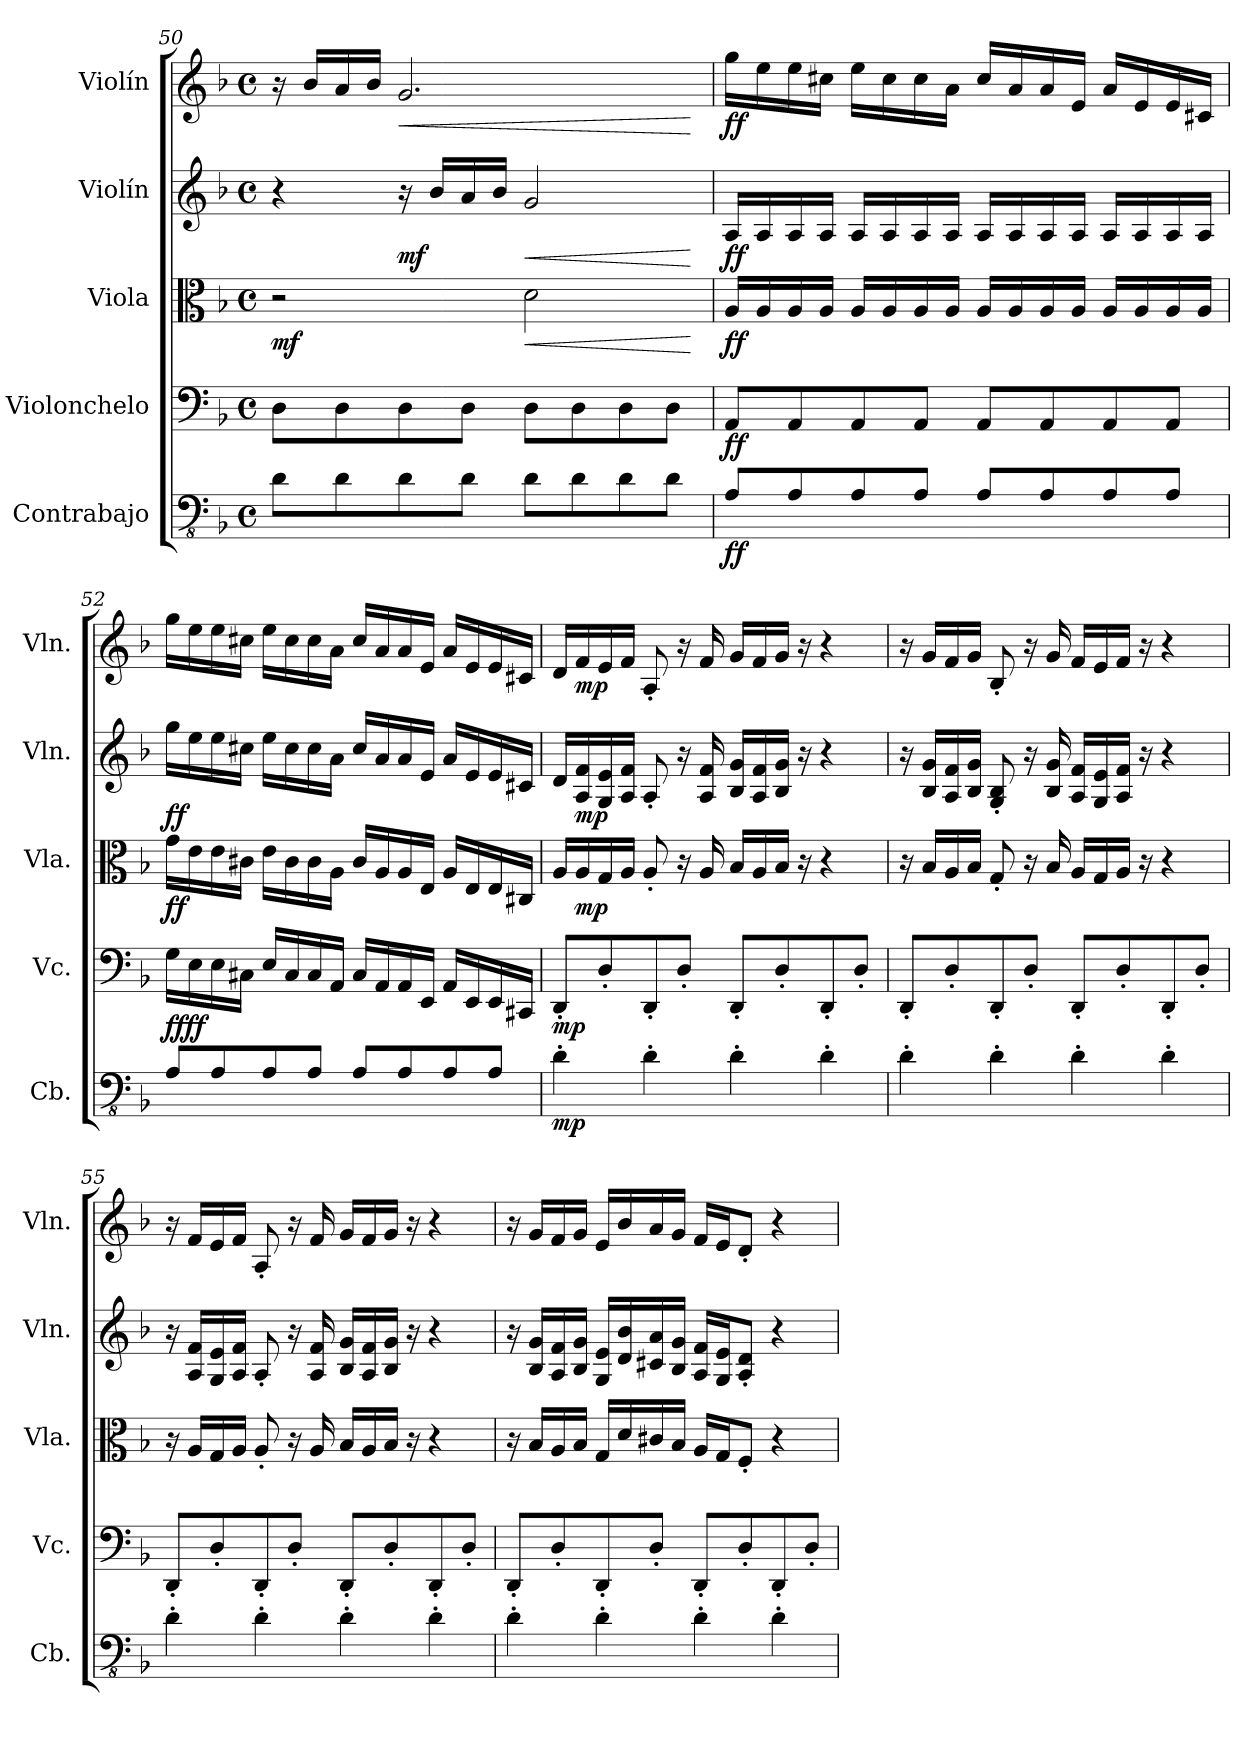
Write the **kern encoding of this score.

**kern	**dynam	**kern	**dynam	**kern	**dynam	**kern	**dynam	**kern	**dynam
*part5	*part5	*part4	*part4	*part3	*part3	*part2	*part2	*part1	*part1
*staff5	*staff5	*staff4	*staff4	*staff3	*staff3	*staff2	*staff2	*staff1	*staff1
*I"Contrabajo	*	*I"Violonchelo	*	*I"Viola	*	*I"Violín	*	*I"Violín	*
*I'Cb.	*	*I'Vc.	*	*I'Vla.	*	*I'Vln.	*	*I'Vln.	*
*clefFv4	*	*clefF4	*	*clefC3	*	*clefG2	*	*clefG2	*
*ITrd7c12	*	*	*	*	*	*	*	*	*
*k[b-]	*	*k[b-]	*	*k[b-]	*	*k[b-]	*	*k[b-]	*
*M4/4	*	*M4/4	*	*M4/4	*	*M4/4	*	*M4/4	*
*met(c)	*	*met(c)	*	*met(c)	*	*met(c)	*	*met(c)	*
=50	=50	=50	=50	=50	=50	=50	=50	=50	=50
!	!	!	!	!	!LO:DY:b	!	!	!	!
8DD\L	.	8D\L	.	2r	mf	4r	.	16r	.
.	.	.	.	.	.	.	.	16b-/LL	.
8DD\	.	8D\	.	.	.	.	.	16a/	.
.	.	.	.	.	.	.	.	16b-/JJ	.
!	!	!	!	!	!	!	!LO:DY:b	!	!LO:HP:b
8DD\	.	8D\	.	.	.	16r	mf	2.g/	<
.	.	.	.	.	.	16b-/LL	.	.	.
8DD\J	.	8D\J	.	.	.	16a/	.	.	.
.	.	.	.	.	.	16b-/JJ	.	.	.
!	!	!	!	!	!LO:HP:b	!	!LO:HP:b	!	!
8DD\L	.	8D\L	.	2d\	<	2g/	<	.	.
8DD\	.	8D\	.	.	.	.	.	.	.
8DD\	.	8D\	.	.	.	.	.	.	.
8DD\J	.	8D\J	.	.	.	.	.	.	.
.	.	.	.	.	[	.	[	.	[
=51	=51	=51	=51	=51	=51	=51	=51	=51	=51
!	!LO:DY:b	!	!LO:DY:b	!	!LO:DY:b	!	!LO:DY:b	!	!LO:DY:b
8AAA/L	ff	8AA/L	ff	16A/LL	ff	16A/LL	ff	16gg\LL	ff
.	.	.	.	16A/	.	16A/	.	16ee\	.
8AAA/	.	8AA/	.	16A/	.	16A/	.	16ee\	.
.	.	.	.	16A/JJ	.	16A/JJ	.	16cc#X\JJ	.
8AAA/	.	8AA/	.	16A/LL	.	16A/LL	.	16ee\LL	.
.	.	.	.	16A/	.	16A/	.	16cc#\	.
8AAA/J	.	8AA/J	.	16A/	.	16A/	.	16cc#\	.
.	.	.	.	16A/JJ	.	16A/JJ	.	16a\JJ	.
8AAA/L	.	8AA/L	.	16A/LL	.	16A/LL	.	16cc#/LL	.
.	.	.	.	16A/	.	16A/	.	16a/	.
8AAA/	.	8AA/	.	16A/	.	16A/	.	16a/	.
.	.	.	.	16A/JJ	.	16A/JJ	.	16e/JJ	.
8AAA/	.	8AA/	.	16A/LL	.	16A/LL	.	16a/LL	.
.	.	.	.	16A/	.	16A/	.	16e/	.
8AAA/J	.	8AA/J	.	16A/	.	16A/	.	16e/	.
.	.	.	.	16A/JJ	.	16A/JJ	.	16c#X/JJ	.
!!LO:LB:g=z
=52	=52	=52	=52	=52	=52	=52	=52	=52	=52
!	!	!	!LO:DY:b	!	!	!	!	!	!
!	!	!	!LO:DY:n=1:b	!	!LO:DY:b	!	!LO:DY:b	!	!
8AAA/L	.	16G\LL	ff ff	16g\LL	ff	16gg\LL	ff	16gg\LL	.
.	.	16E\	.	16e\	.	16ee\	.	16ee\	.
8AAA/	.	16E\	.	16e\	.	16ee\	.	16ee\	.
.	.	16C#X\JJ	.	16c#X\JJ	.	16cc#X\JJ	.	16cc#X\JJ	.
8AAA/	.	16E/LL	.	16e\LL	.	16ee\LL	.	16ee\LL	.
.	.	16C#/	.	16c#\	.	16cc#\	.	16cc#\	.
8AAA/J	.	16C#/	.	16c#\	.	16cc#\	.	16cc#\	.
.	.	16AA/JJ	.	16A\JJ	.	16a\JJ	.	16a\JJ	.
8AAA/L	.	16C#/LL	.	16c#/LL	.	16cc#/LL	.	16cc#/LL	.
.	.	16AA/	.	16A/	.	16a/	.	16a/	.
8AAA/	.	16AA/	.	16A/	.	16a/	.	16a/	.
.	.	16EE/JJ	.	16E/JJ	.	16e/JJ	.	16e/JJ	.
8AAA/	.	16AA/LL	.	16A/LL	.	16a/LL	.	16a/LL	.
.	.	16EE/	.	16E/	.	16e/	.	16e/	.
8AAA/J	.	16EE/	.	16E/	.	16e/	.	16e/	.
.	.	16CC#X/JJ	.	16C#X/JJ	.	16c#X/JJ	.	16c#X/JJ	.
=53	=53	=53	=53	=53	=53	=53	=53	=53	=53
!	!LO:DY:b	!	!LO:DY:b	!	!	!	!	!	!
4DD'\	mp	8DD'/L	mp	16A/LL	.	16d/LL	.	16d/LL	.
!	!	!	!	!	!LO:DY:b	!	!LO:DY:b	!	!LO:DY:b
.	.	.	.	16A/	mp	16A/ 16f/	mp	16f/	mp
.	.	8D'/	.	16G/	.	16G/ 16e/	.	16e/	.
.	.	.	.	16A/JJ	.	16A/ 16f/JJ	.	16f/JJ	.
4DD'\	.	8DD'/	.	8A'/	.	8A'/	.	8A'/	.
.	.	8D'/J	.	16r	.	16r	.	16r	.
.	.	.	.	16A/	.	16A/ 16f/	.	16f/	.
4DD'\	.	8DD'/L	.	16B-/LL	.	16B-/ 16g/LL	.	16g/LL	.
.	.	.	.	16A/	.	16A/ 16f/	.	16f/	.
.	.	8D'/	.	16B-/JJ	.	16B-/ 16g/JJ	.	16g/JJ	.
.	.	.	.	16r	.	16r	.	16r	.
4DD'\	.	8DD'/	.	4r	.	4r	.	4r	.
.	.	8D'/J	.	.	.	.	.	.	.
=54	=54	=54	=54	=54	=54	=54	=54	=54	=54
4DD'\	.	8DD'/L	.	16r	.	16r	.	16r	.
.	.	.	.	16B-/LL	.	16B-/ 16g/LL	.	16g/LL	.
.	.	8D'/	.	16A/	.	16A/ 16f/	.	16f/	.
.	.	.	.	16B-/JJ	.	16B-/ 16g/JJ	.	16g/JJ	.
4DD'\	.	8DD'/	.	8G'/	.	8G/' 8B-/'	.	8B-'/	.
.	.	8D'/J	.	16r	.	16r	.	16r	.
.	.	.	.	16B-/	.	16B-/ 16g/	.	16g/	.
4DD'\	.	8DD'/L	.	16A/LL	.	16A/ 16f/LL	.	16f/LL	.
.	.	.	.	16G/	.	16G/ 16e/	.	16e/	.
.	.	8D'/	.	16A/JJ	.	16A/ 16f/JJ	.	16f/JJ	.
.	.	.	.	16r	.	16r	.	16r	.
4DD'\	.	8DD'/	.	4r	.	4r	.	4r	.
.	.	8D'/J	.	.	.	.	.	.	.
!!LO:LB:g=z
=55	=55	=55	=55	=55	=55	=55	=55	=55	=55
4DD'\	.	8DD'/L	.	16r	.	16r	.	16r	.
.	.	.	.	16A/LL	.	16A/ 16f/LL	.	16f/LL	.
.	.	8D'/	.	16G/	.	16G/ 16e/	.	16e/	.
.	.	.	.	16A/JJ	.	16A/ 16f/JJ	.	16f/JJ	.
4DD'\	.	8DD'/	.	8A'/	.	8A'/	.	8A'/	.
.	.	8D'/J	.	16r	.	16r	.	16r	.
.	.	.	.	16A/	.	16A/ 16f/	.	16f/	.
4DD'\	.	8DD'/L	.	16B-/LL	.	16B-/ 16g/LL	.	16g/LL	.
.	.	.	.	16A/	.	16A/ 16f/	.	16f/	.
.	.	8D'/	.	16B-/JJ	.	16B-/ 16g/JJ	.	16g/JJ	.
.	.	.	.	16r	.	16r	.	16r	.
4DD'\	.	8DD'/	.	4r	.	4r	.	4r	.
.	.	8D'/J	.	.	.	.	.	.	.
=56	=56	=56	=56	=56	=56	=56	=56	=56	=56
4DD'\	.	8DD'/L	.	16r	.	16r	.	16r	.
.	.	.	.	16B-/LL	.	16B-/ 16g/LL	.	16g/LL	.
.	.	8D'/	.	16A/	.	16A/ 16f/	.	16f/	.
.	.	.	.	16B-/JJ	.	16B-/ 16g/JJ	.	16g/JJ	.
4DD'\	.	8DD'/	.	16G/LL	.	16G/ 16e/LL	.	16e/LL	.
.	.	.	.	16d/	.	16d/ 16b-/	.	16b-/	.
.	.	8D'/J	.	16c#X/	.	16c#X/ 16a/	.	16a/	.
.	.	.	.	16B-/JJ	.	16B-/ 16g/JJ	.	16g/JJ	.
4DD'\	.	8DD'/L	.	16A/LL	.	16A/ 16f/LL	.	16f/LL	.
.	.	.	.	16G/J	.	16G/ 16e/J	.	16e/J	.
.	.	8D'/	.	8F'/J	.	8A/' 8d/'J	.	8d'/J	.
4DD'\	.	8DD'/	.	4r	.	4r	.	4r	.
.	.	8D'/J	.	.	.	.	.	.	.
=	=	=	=	=	=	=	=	=	=
*-	*-	*-	*-	*-	*-	*-	*-	*-	*-
